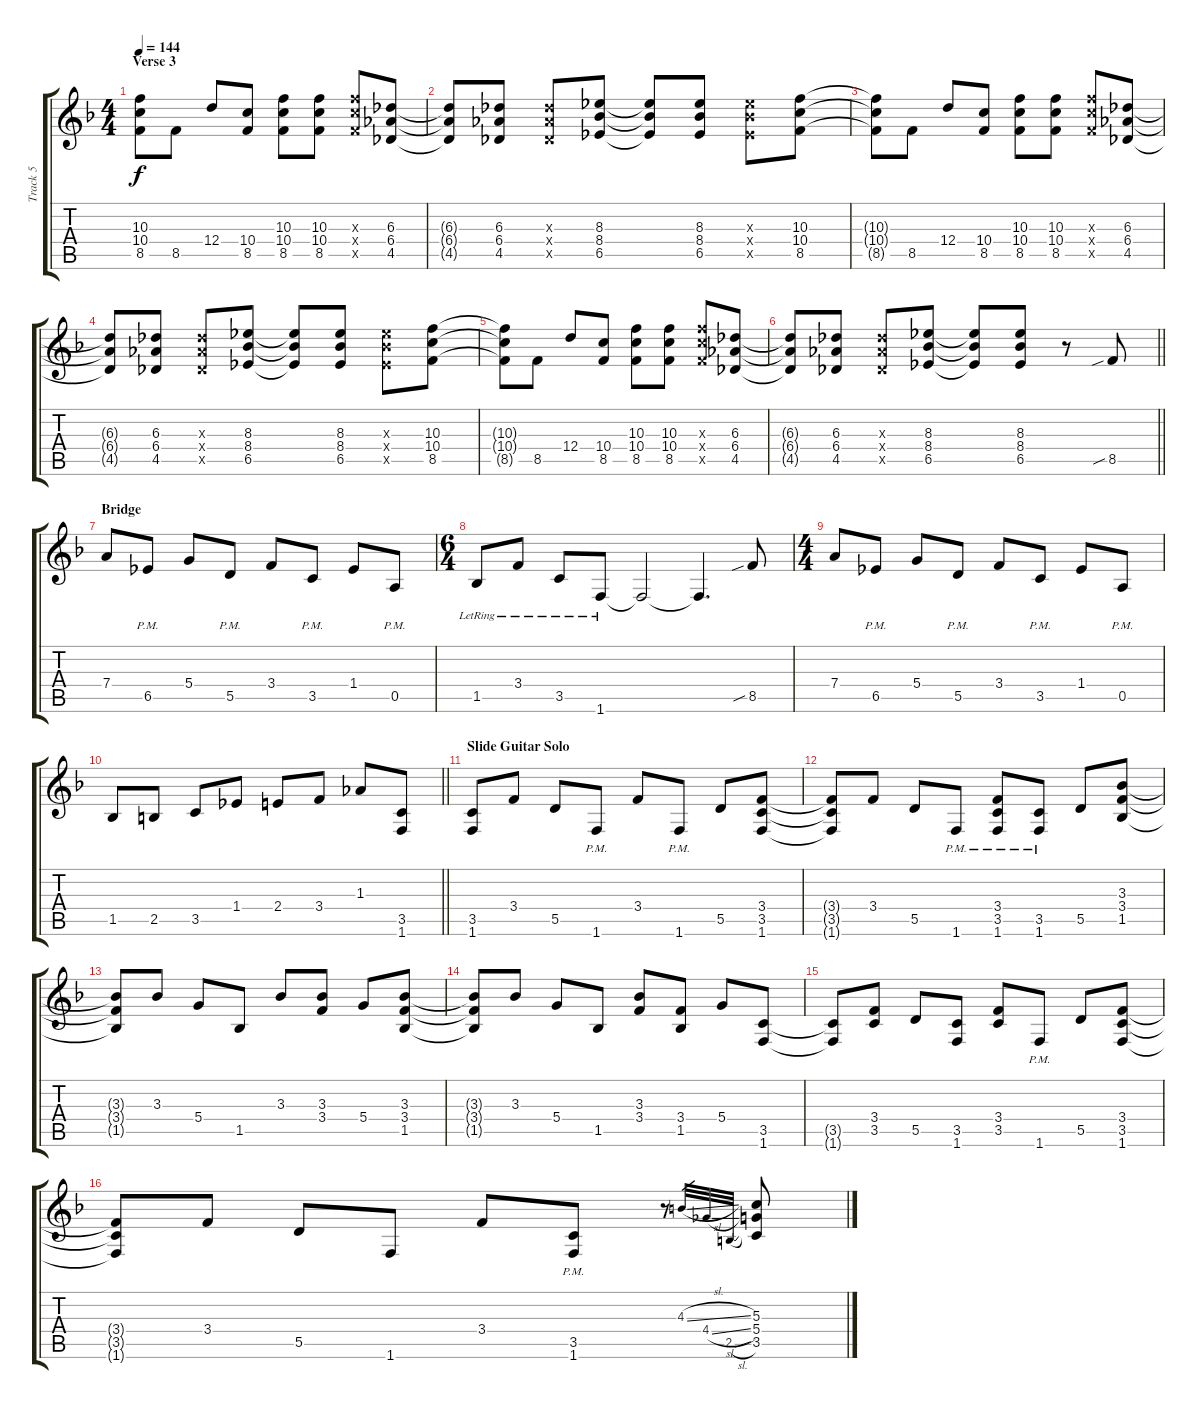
\track ("Track 5" "Track 5") {instrument distortionguitar}
\staff {score tabs}
\tuning (E4 B3 G3 D3 A2 E2) {hide}
\ts (4 4)
\section ("" "Verse 3")
\tempo 144
\clef g2
\ks f
(10.3{t} 10.4{t} 8.5{t}).8{dy f} 8.5.8 12.4.8 (10.4 8.5).8 (10.3 10.4 8.5).8 (10.3 10.4 8.5).8 (10.3{x} 10.4{x} 8.5{x}).8 (6.3 6.4 4.5).8 |
(6.3{t} 6.4{t} 4.5{t}).8 (6.3 6.4 4.5).8 (6.3{x} 6.4{x} 4.5{x}).8 (8.3 8.4 6.5).8 (8.3{t} 8.4{t} 6.5{t}).8 (8.3 8.4 6.5).8 (8.3{x} 8.4{x} 6.5{x}).8 (10.3 10.4 8.5).8 |
(10.3{t} 10.4{t} 8.5{t}).8 8.5.8 12.4.8 (10.4 8.5).8 (10.3 10.4 8.5).8 (10.3 10.4 8.5).8 (10.3{x} 10.4{x} 8.5{x}).8 (6.3 6.4 4.5).8 |
(6.3{t} 6.4{t} 4.5{t}).8 (6.3 6.4 4.5).8 (6.3{x} 6.4{x} 4.5{x}).8 (8.3 8.4 6.5).8 (8.3{t} 8.4{t} 6.5{t}).8 (8.3 8.4 6.5).8 (8.3{x} 8.4{x} 6.5{x}).8 (10.3 10.4 8.5).8 |
(10.3{t} 10.4{t} 8.5{t}).8 8.5.8 12.4.8 (10.4 8.5).8 (10.3 10.4 8.5).8 (10.3 10.4 8.5).8 (10.3{x} 10.4{x} 8.5{x}).8 (6.3 6.4 4.5).8 |
\barLineRight lightlight
(6.3{t} 6.4{t} 4.5{t}).8 (6.3 6.4 4.5).8 (6.3{x} 6.4{x} 4.5{x}).8 (8.3 8.4 6.5).8 (8.3{t} 8.4{t} 6.5{t}).8 (8.3 8.4 6.5).8 r.8 8.5{sib}.8 |
\section ("" "Bridge")
7.4.8 6.5{pm}.8 5.4.8 5.5{pm}.8 3.4.8 3.5{pm}.8 1.4.8 0.5{pm}.8 |
\ts (6 4)
1.5{lr}.8 3.4{lr}.8 3.5{lr}.8 1.6{lr}.8 1.6{t}.2 1.6{t}.4{d} 8.5{sib}.8 |
\ts (4 4)
7.4.8 6.5{pm}.8 5.4.8 5.5{pm}.8 3.4.8 3.5{pm}.8 1.4.8 0.5{pm}.8 |
\barLineRight lightlight
1.5.8 2.5.8 3.5.8 1.4.8 2.4.8 3.4.8 1.3.8 (3.5 1.6).8 |
\section ("" "Slide Guitar Solo")
(3.5 1.6).8 3.4.8 5.5.8 1.6{pm}.8 3.4.8 1.6{pm}.8 5.5.8 (3.4 3.5 1.6).8 |
(3.4{t} 3.5{t} 1.6{t}).8 3.4.8 5.5.8 1.6{pm}.8 (3.4{pm} 3.5{pm} 1.6{pm}).8 (3.5{pm} 1.6{pm}).8 5.5.8 (3.3 3.4 1.5).8 |
(3.3{t} 3.4{t} 1.5{t}).8 3.3.8 5.4.8 1.5.8 3.3.8 (3.3 3.4).8 5.4.8 (3.3 3.4 1.5).8 |
(3.3{t} 3.4{t} 1.5{t}).8 3.3.8 5.4.8 1.5.8 (3.3 3.4).8 (3.4 1.5).8 5.4.8 (3.5 1.6).8 |
(3.5{t} 1.6{t}).8 (3.4 3.5).8 5.5.8 (3.5 1.6).8 (3.4 3.5).8 1.6{pm}.8 5.5.8 (3.4 3.5 1.6).8 |
(3.4{t} 3.5{t} 1.6{t}).8 3.4.8 5.5.8 1.6.8 3.4.8 (3.5{pm} 1.6{pm}).8 r.8 4.3{sl}.32{gr} 4.4{sl}.32{gr} 2.5{sl}.32{gr} (5.3 5.4 3.5).8
